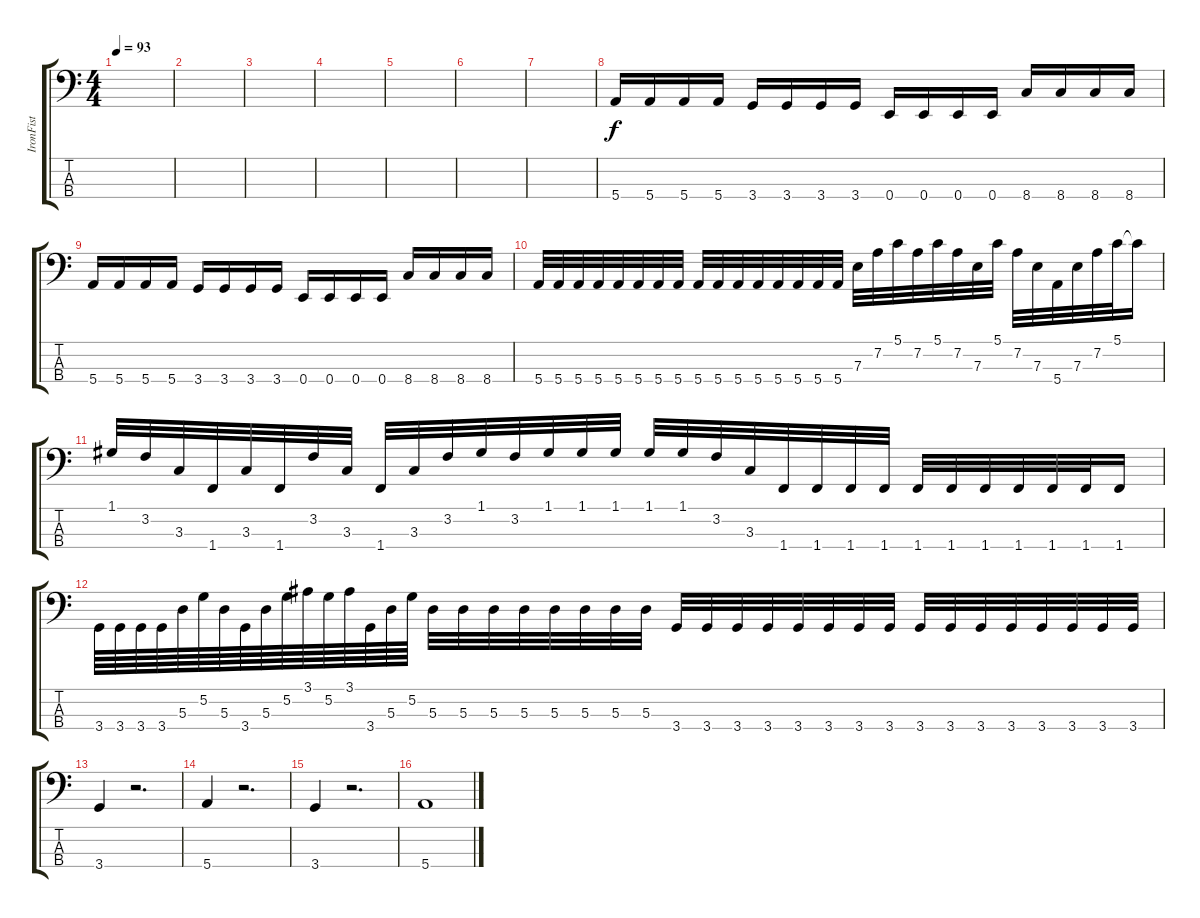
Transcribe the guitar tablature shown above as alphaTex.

\track ("IronFist" "IronFist") {instrument electricbassfinger}
\staff {score tabs}
\tuning (G2 D2 A1 E1) {hide}
\ts (4 4)
\tempo 93
\clef f4
\ks c
|
|
|
|
|
|
|
5.4.16 5.4.16 5.4.16 5.4.16 3.4.16 3.4.16 3.4.16 3.4.16 0.4.16 0.4.16 0.4.16 0.4.16 8.4.16 8.4.16 8.4.16 8.4.16 |
5.4.16 5.4.16 5.4.16 5.4.16 3.4.16 3.4.16 3.4.16 3.4.16 0.4.16 0.4.16 0.4.16 0.4.16 8.4.16 8.4.16 8.4.16 8.4.16 |
5.4.32 5.4.32 5.4.32 5.4.32 5.4.32 5.4.32 5.4.32 5.4.32 5.4.32 5.4.32 5.4.32 5.4.32 5.4.32 5.4.32 5.4.32 5.4.32 7.3.32 7.2.32 5.1.32 7.2.32 5.1.32 7.2.32 7.3.32 5.1.32 7.2.32 7.3.32 5.4.32 7.3.32 7.2.32 5.1.32 5.1{t}.16 |
1.1.32 3.2.32 3.3.32 1.4.32 3.3.32 1.4.32 3.2.32 3.3.32 1.4.32 3.3.32 3.2.32 1.1.32 3.2.32 1.1.32 1.1.32 1.1.32 1.1.32 1.1.32 3.2.32 3.3.32 1.4.32 1.4.32 1.4.32 1.4.32 1.4.32 1.4.32 1.4.32 1.4.32 1.4.32 1.4.32 1.4.16 |
3.4.64 3.4.64 3.4.64 3.4.64 5.3.64 5.2.64 5.3.64 3.4.64 5.3.64 5.2.64 3.1.64 5.2.64 3.1.64 3.4.64 5.3.64 5.2.64 5.3.32 5.3.32 5.3.32 5.3.32 5.3.32 5.3.32 5.3.32 5.3.32 3.4.32 3.4.32 3.4.32 3.4.32 3.4.32 3.4.32 3.4.32 3.4.32 3.4.32 3.4.32 3.4.32 3.4.32 3.4.32 3.4.32 3.4.32 3.4.32 |
3.4.4 r.2{d} |
5.4.4 r.2{d} |
3.4.4 r.2{d} |
5.4.1
